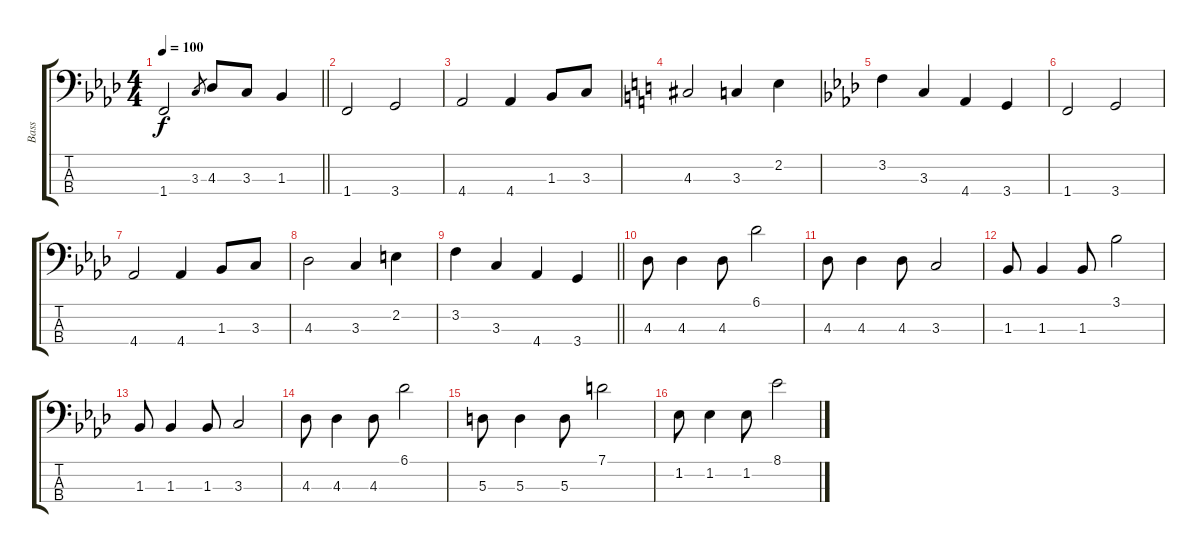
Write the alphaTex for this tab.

\track ("Bass" "Bass") {instrument fretlessbass}
\staff {score tabs}
\tuning (G2 D2 A1 E1) {hide}
\ts (4 4)
\tempo 100
\clef f4
\barLineRight lightlight
\ks ab
1.4.2{dy f} 3.3.8{gr} 4.3.8 3.3.8 1.3.4 |
1.4.2 3.4.2 |
4.4.2 4.4.4 1.3.8 3.3.8 |
\ks c
4.3.2 3.3.4 2.2.4 |
\ks ab
3.2.4 3.3.4 4.4.4 3.4.4 |
1.4.2 3.4.2 |
4.4.2 4.4.4 1.3.8 3.3.8 |
4.3.2 3.3.4 2.2.4 |
\barLineRight lightlight
3.2.4 3.3.4 4.4.4 3.4.4 |
4.3.8 4.3.4 4.3.8 6.1.2 |
4.3.8 4.3.4 4.3.8 3.3.2 |
1.3.8 1.3.4 1.3.8 3.1.2 |
1.3.8 1.3.4 1.3.8 3.3.2 |
4.3.8 4.3.4 4.3.8 6.1.2 |
5.3.8 5.3.4 5.3.8 7.1.2 |
1.2.8 1.2.4 1.2.8 8.1.2
